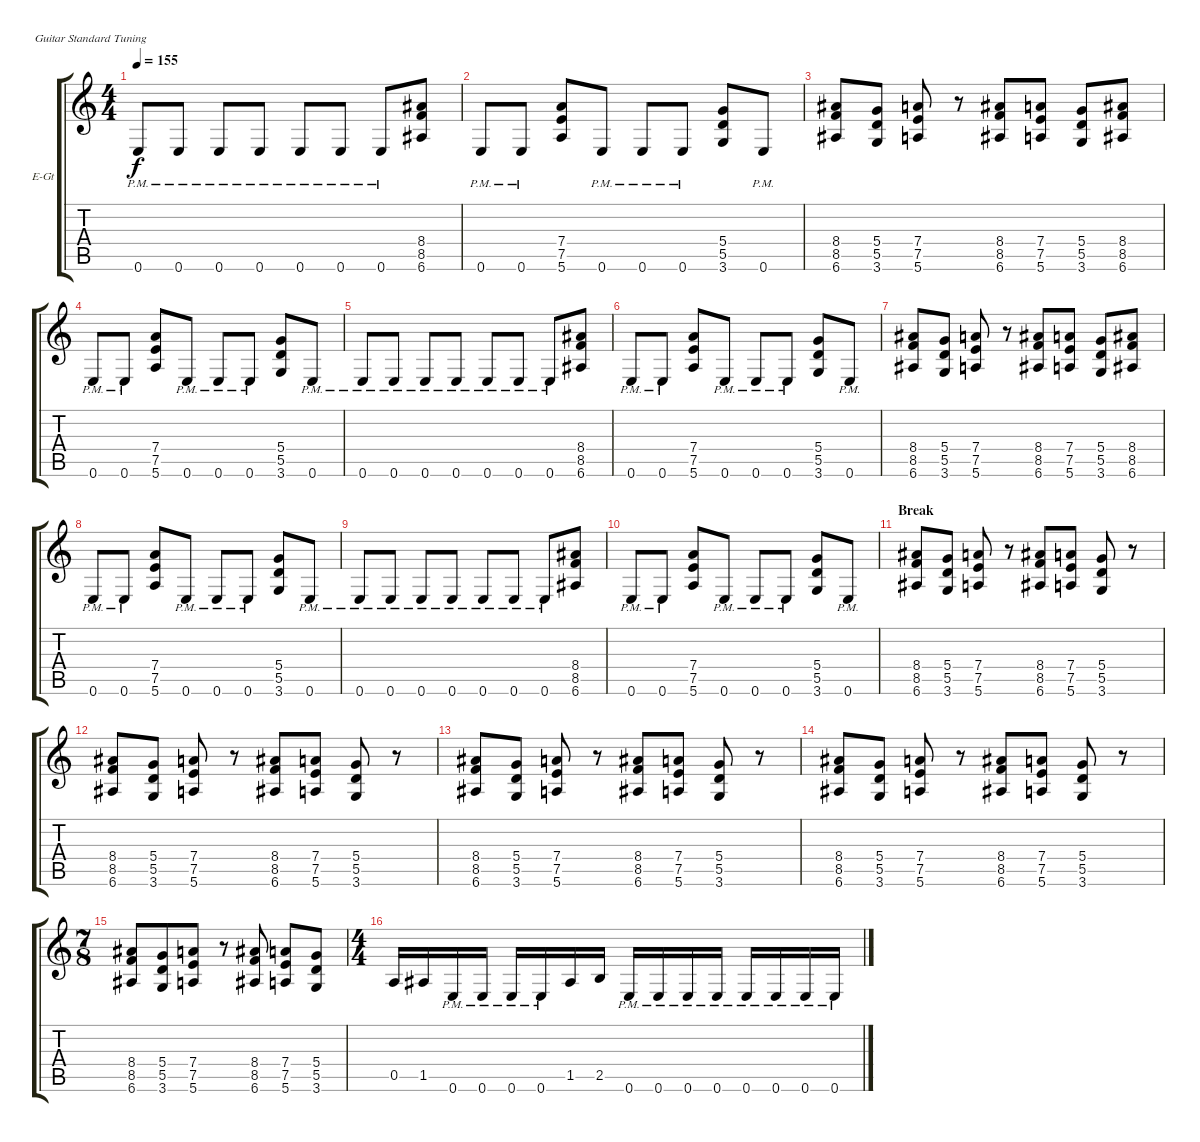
\bracketExtendMode groupsimilarinstruments
\firstSystemTrackNameOrientation horizontal
\otherSystemsTrackNameOrientation horizontal
\track ("Jeff Young" "E-Gt") {instrument distortionguitar}
\staff {score tabs}
\tuning (E4 B3 G3 D3 A2 E2)
\ts (4 4)
\tempo 155
\clef g2
\ks c
0.6{pm}.8{dy f} 0.6{pm}.8 0.6{pm}.8 0.6{pm}.8 0.6{pm}.8 0.6{pm}.8 0.6{pm}.8 (8.4 8.5 6.6).8 |
0.6{pm}.8 0.6{pm}.8 (7.4 7.5 5.6).8 0.6{pm}.8 0.6{pm}.8 0.6{pm}.8 (5.4 5.5 3.6).8 0.6{pm}.8 |
(8.4 8.5 6.6).8 (5.4 5.5 3.6).8 (7.4 7.5 5.6).8 r.8 (8.4 8.5 6.6).8 (7.4 7.5 5.6).8 (5.4 5.5 3.6).8 (8.4 8.5 6.6).8 |
0.6{pm}.8 0.6{pm}.8 (7.4 7.5 5.6).8 0.6{pm}.8 0.6{pm}.8 0.6{pm}.8 (5.4 5.5 3.6).8 0.6{pm}.8 |
0.6{pm}.8 0.6{pm}.8 0.6{pm}.8 0.6{pm}.8 0.6{pm}.8 0.6{pm}.8 0.6{pm}.8 (8.4 8.5 6.6).8 |
0.6{pm}.8 0.6{pm}.8 (7.4 7.5 5.6).8 0.6{pm}.8 0.6{pm}.8 0.6{pm}.8 (5.4 5.5 3.6).8 0.6{pm}.8 |
(8.4 8.5 6.6).8 (5.4 5.5 3.6).8 (7.4 7.5 5.6).8 r.8 (8.4 8.5 6.6).8 (7.4 7.5 5.6).8 (5.4 5.5 3.6).8 (8.4 8.5 6.6).8 |
0.6{pm}.8 0.6{pm}.8 (7.4 7.5 5.6).8 0.6{pm}.8 0.6{pm}.8 0.6{pm}.8 (5.4 5.5 3.6).8 0.6{pm}.8 |
0.6{pm}.8 0.6{pm}.8 0.6{pm}.8 0.6{pm}.8 0.6{pm}.8 0.6{pm}.8 0.6{pm}.8 (8.4 8.5 6.6).8 |
0.6{pm}.8 0.6{pm}.8 (7.4 7.5 5.6).8 0.6{pm}.8 0.6{pm}.8 0.6{pm}.8 (5.4 5.5 3.6).8 0.6{pm}.8 |
\section ("" "Break")
(8.4 8.5 6.6).8 (5.4 5.5 3.6).8 (7.4 7.5 5.6).8 r.8 (8.4 8.5 6.6).8 (7.4 7.5 5.6).8 (5.4 5.5 3.6).8 r.8 |
(8.4 8.5 6.6).8 (5.4 5.5 3.6).8 (7.4 7.5 5.6).8 r.8 (8.4 8.5 6.6).8 (7.4 7.5 5.6).8 (5.4 5.5 3.6).8 r.8 |
(8.4 8.5 6.6).8 (5.4 5.5 3.6).8 (7.4 7.5 5.6).8 r.8 (8.4 8.5 6.6).8 (7.4 7.5 5.6).8 (5.4 5.5 3.6).8 r.8 |
(8.4 8.5 6.6).8 (5.4 5.5 3.6).8 (7.4 7.5 5.6).8 r.8 (8.4 8.5 6.6).8 (7.4 7.5 5.6).8 (5.4 5.5 3.6).8 r.8 |
\ts (7 8)
\beaming (8 3 2 2)
(8.4 8.5 6.6).8 (5.4 5.5 3.6).8 (7.4 7.5 5.6).8 r.8 (8.4 8.5 6.6).8 (7.4 7.5 5.6).8 (5.4 5.5 3.6).8 |
\ts (4 4)
\beaming (8 2 2 2 2)
0.5.16 1.5.16 0.6{pm}.16 0.6{pm}.16 0.6{pm}.16 0.6{pm}.16 1.5.16 2.5.16 0.6{pm}.16 0.6{pm}.16 0.6{pm}.16 0.6{pm}.16 0.6{pm}.16 0.6{pm}.16 0.6{pm}.16 0.6{pm}.16
